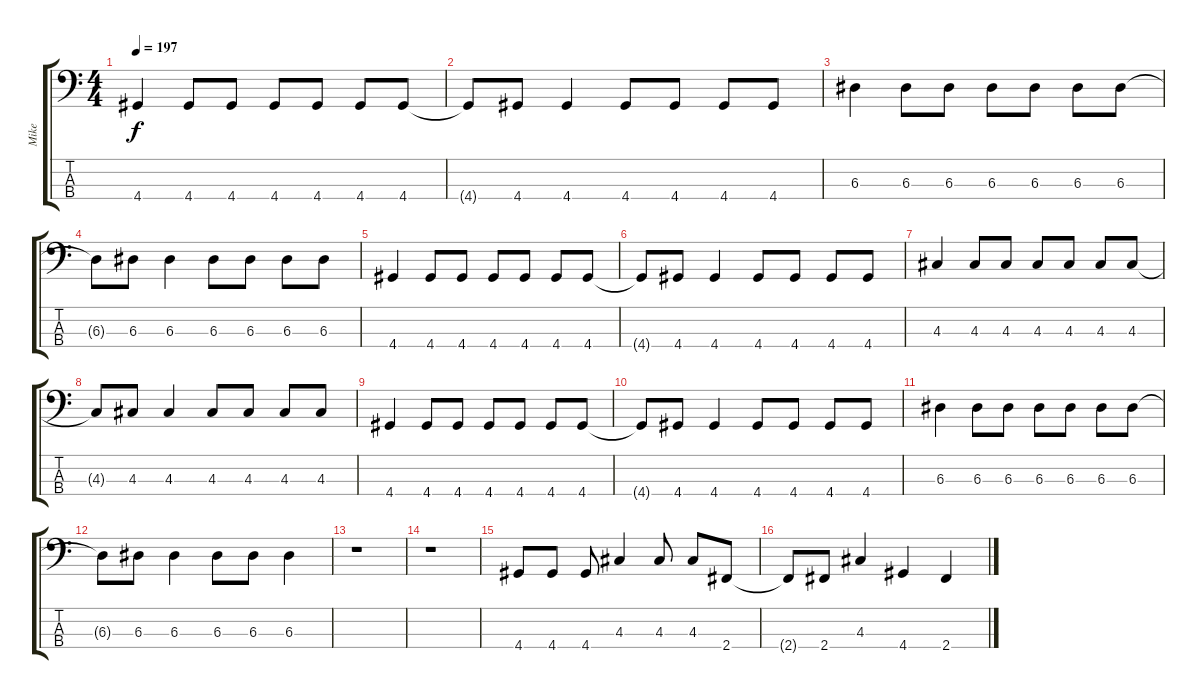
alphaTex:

\track ("Mike" "Mike") {instrument electricbasspick}
\staff {score tabs}
\tuning (G2 D2 A1 E1) {hide}
\ts (4 4)
\tempo 197
\clef f4
\ks c
4.4.4{dy f} 4.4.8 4.4.8 4.4.8 4.4.8 4.4.8 4.4.8 |
4.4{t}.8 4.4.8 4.4.4 4.4.8 4.4.8 4.4.8 4.4.8 |
6.3.4 6.3.8 6.3.8 6.3.8 6.3.8 6.3.8 6.3.8 |
6.3{t}.8 6.3.8 6.3.4 6.3.8 6.3.8 6.3.8 6.3.8 |
4.4.4 4.4.8 4.4.8 4.4.8 4.4.8 4.4.8 4.4.8 |
4.4{t}.8 4.4.8 4.4.4 4.4.8 4.4.8 4.4.8 4.4.8 |
4.3.4 4.3.8 4.3.8 4.3.8 4.3.8 4.3.8 4.3.8 |
4.3{t}.8 4.3.8 4.3.4 4.3.8 4.3.8 4.3.8 4.3.8 |
4.4.4 4.4.8 4.4.8 4.4.8 4.4.8 4.4.8 4.4.8 |
4.4{t}.8 4.4.8 4.4.4 4.4.8 4.4.8 4.4.8 4.4.8 |
6.3.4 6.3.8 6.3.8 6.3.8 6.3.8 6.3.8 6.3.8 |
6.3{t}.8 6.3.8 6.3.4 6.3.8 6.3.8 6.3.4 |
r.1 |
r.1 |
4.4.8 4.4.8 4.4.8 4.3.4 4.3.8 4.3.8 2.4.8 |
2.4{t}.8 2.4.8 4.3.4 4.4.4 2.4.4
